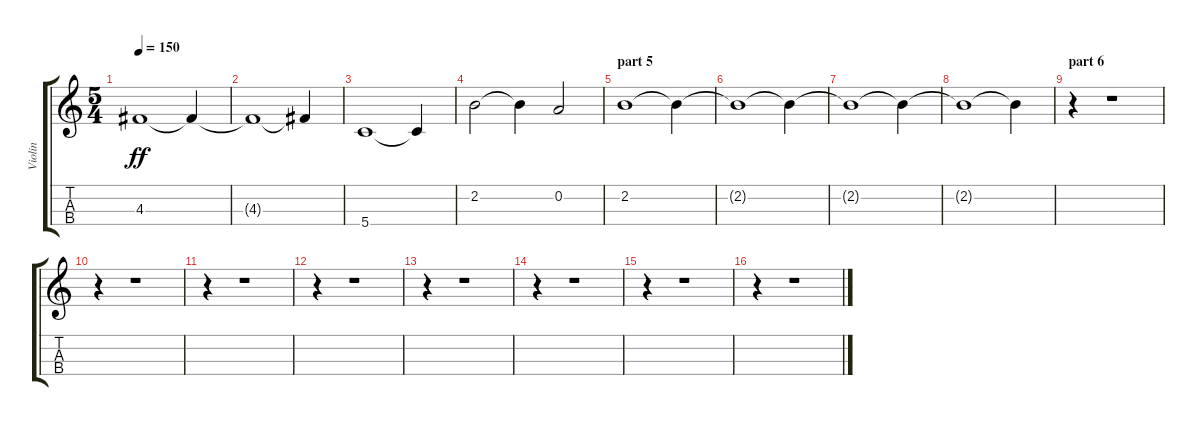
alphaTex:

\track ("Violin" "Violin") {instrument violin}
\staff {score tabs}
\tuning (E5 A4 D4 G3) {hide}
\ts (5 4)
\tempo 150
\clef g2
\ks c
4.3.1{dy ff} 4.3{t}.4 |
4.3{t}.1 4.3{t}.4 |
5.4.1 5.4{t}.4 |
2.2.2 2.2{t}.4 0.2.2 |
\section ("" "part 5")
2.2.1 2.2{t}.4 |
2.2{t}.1 2.2{t}.4 |
2.2{t}.1 2.2{t}.4 |
2.2{t}.1 2.2{t}.4 |
\section ("" "part 6")
r.4 r.1 |
r.4 r.1 |
r.4 r.1 |
r.4 r.1 |
r.4 r.1 |
r.4 r.1 |
r.4 r.1 |
r.4 r.1
